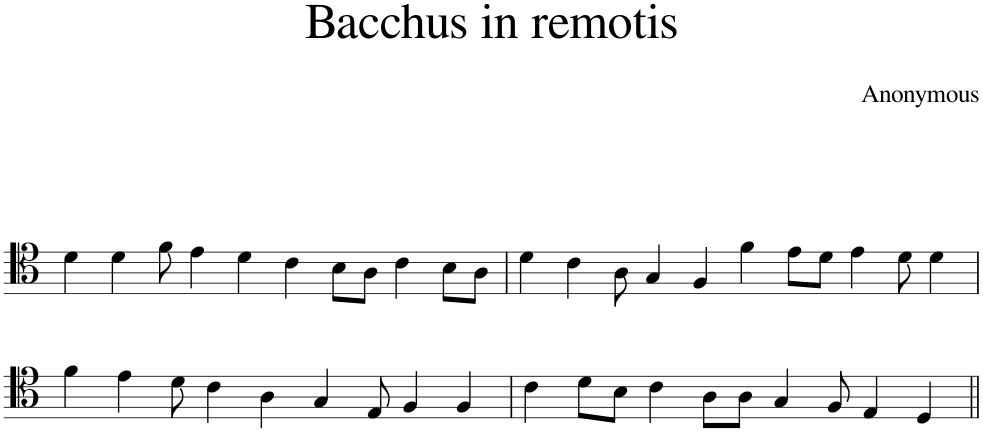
**kern
*part1
*staff1
*I"Piano
*I'Pno.
*clefC4
*k[]
*M17/8
=1
4d\
4d\
8f\
4e\
4d\
4c\
8B\L
8A\J
4c\
8B\L
8A\J
=2
*M18/8
4d\
4c\
8A\
4G/
4F/
4f\
8e\L
8d\J
4e\
8d\
4d\
!!LO:LB:g=z
=3
*M16/8
4f\
4e\
8d\
4c\
4A\
4G/
8E/
4F/
4F/
=4
*M15/8
4c\
8d\L
8B\J
4c\
8A\L
8A\J
4G/
8F/
4E/
4D/
=||
*-
